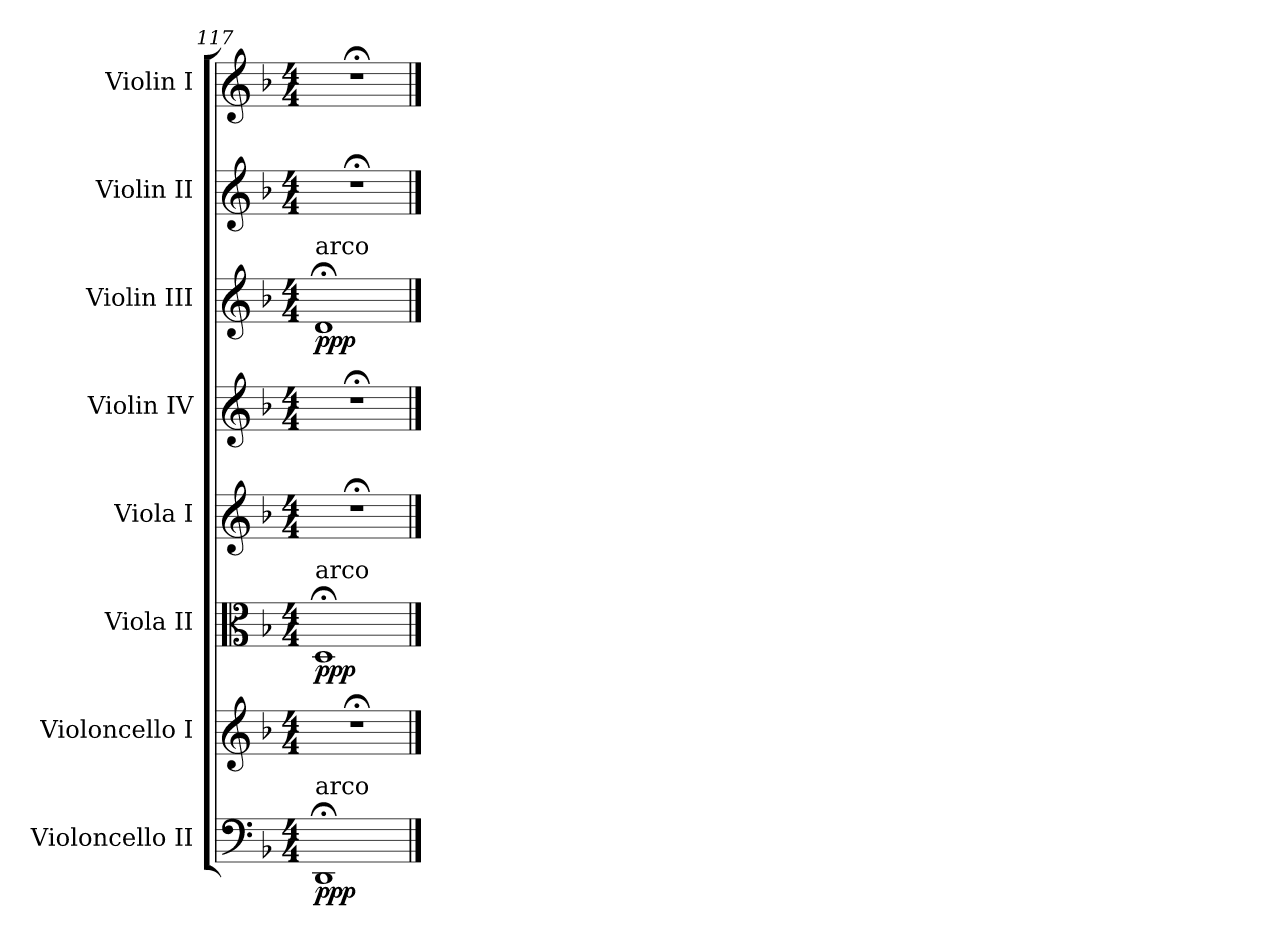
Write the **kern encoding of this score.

**kern	**dynam	**kern	**kern	**dynam	**kern	**kern	**kern	**dynam	**kern	**kern
*part8	*part8	*part7	*part6	*part6	*part5	*part4	*part3	*part3	*part2	*part1
*staff8	*staff8	*staff7	*staff6	*staff6	*staff5	*staff4	*staff3	*staff3	*staff2	*staff1
*I"Violoncello II	*	*I"Violoncello I	*I"Viola II	*	*I"Viola I	*I"Violin IV	*I"Violin III	*	*I"Violin II	*I"Violin I
*I'Vc. II	*	*I'Vc. I	*I'Vla. II	*	*I'Vla. I	*I'Vln. IV	*I'Vln. III	*	*I'Vln. II	*I'Vln. I
*clefF4	*	*clefG2	*clefC3	*	*clefG2	*clefG2	*clefG2	*	*clefG2	*clefG2
*k[b-]	*	*k[b-]	*k[b-]	*	*k[b-]	*k[b-]	*k[b-]	*	*k[b-]	*k[b-]
*M4/4	*	*M4/4	*M4/4	*	*M4/4	*M4/4	*M4/4	*	*M4/4	*M4/4
=117	=117	=117	=117	=117	=117	=117	=117	=117	=117	=117
!	!	!	!	!	!	!	!LO:TX:a:t=arco	!	!	!
!	!	!	!LO:TX:a:t=arco	!	!	!	!	!	!	!
!LO:TX:a:t=arco	!	!	!	!	!	!	!	!	!	!
!	!LO:DY:b	!	!	!LO:DY:b	!	!	!	!LO:DY:b	!	!
1DD;<	ppp	1r;<	1D;<	ppp	1r;<	1r;<	1d;<	ppp	1r;<	1r;<
==	==	==	==	==	==	==	==	==	==	==
*-	*-	*-	*-	*-	*-	*-	*-	*-	*-	*-
